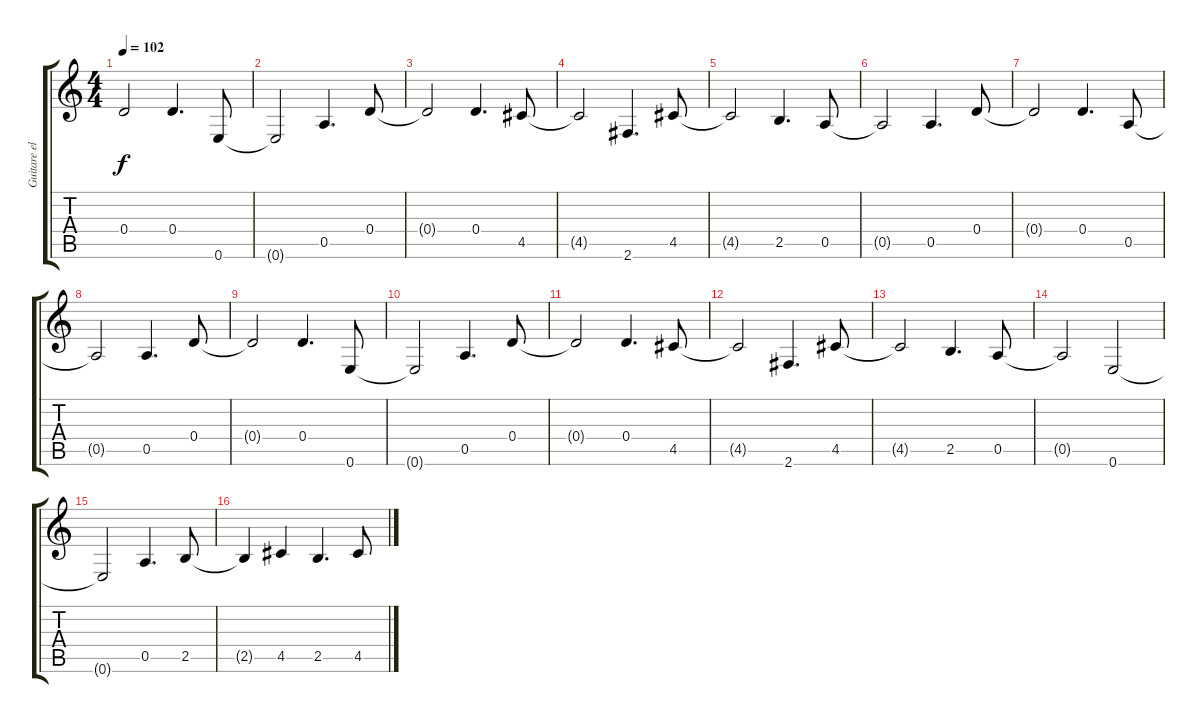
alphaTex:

\track ("Guitare elec" "Guitare el") {instrument distortionguitar}
\staff {score tabs}
\tuning (E4 B3 G3 D3 A2 E2) {hide}
\ts (4 4)
\tempo 102
\clef g2
\ks c
0.4{t}.2{dy f} 0.4.4{d} 0.6.8 |
0.6{t}.2 0.5.4{d} 0.4.8 |
0.4{t}.2 0.4.4{d} 4.5.8 |
4.5{t}.2 2.6.4{d} 4.5.8 |
4.5{t}.2 2.5.4{d} 0.5.8 |
0.5{t}.2 0.5.4{d} 0.4.8 |
0.4{t}.2 0.4.4{d} 0.5.8 |
0.5{t}.2 0.5.4{d} 0.4.8 |
0.4{t}.2 0.4.4{d} 0.6.8 |
0.6{t}.2 0.5.4{d} 0.4.8 |
0.4{t}.2 0.4.4{d} 4.5.8 |
4.5{t}.2 2.6.4{d} 4.5.8 |
4.5{t}.2 2.5.4{d} 0.5.8 |
0.5{t}.2 0.6.2 |
0.6{t}.2 0.5.4{d} 2.5.8 |
2.5{t}.4 4.5.4 2.5.4{d} 4.5.8
